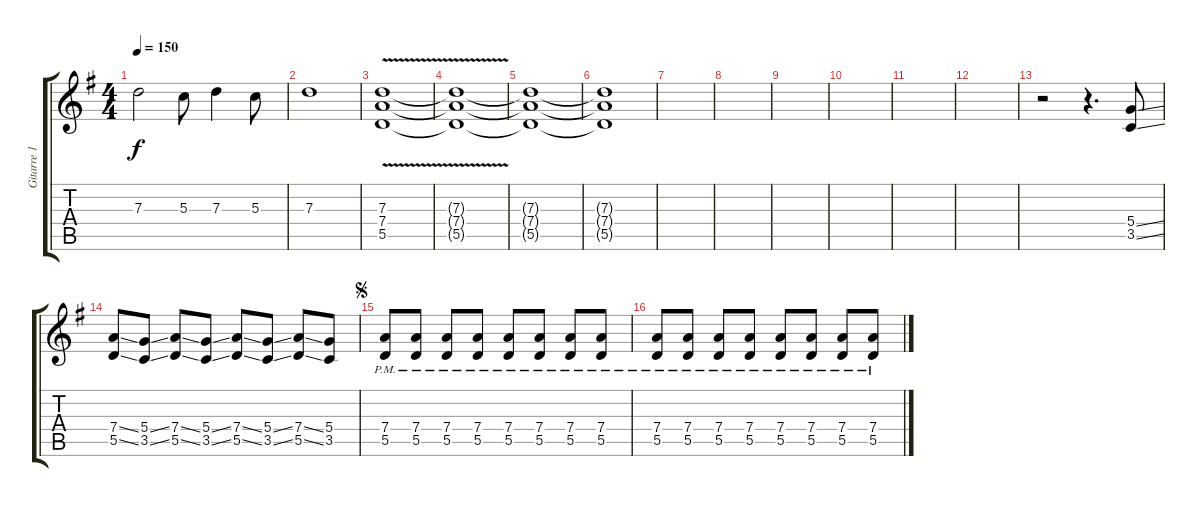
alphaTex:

\track ("Gitarre 1" "Gitarre 1") {instrument overdrivenguitar}
\staff {score tabs}
\tuning (E4 B3 G3 D3 A2 E2) {hide}
\ts (4 4)
\tempo 150
\clef g2
\ks g
7.3.2{dy f} 5.3.8 7.3.4 5.3.8 |
7.3.1 |
(7.3{v} 7.4{v} 5.5{v}).1 |
(7.3{t} 7.4{t} 5.5{t}).1 |
(7.3{t} 7.4{t} 5.5{t}).1 |
(7.3{t} 7.4{t} 5.5{t}).1 |
|
|
|
|
|
|
r.2 r.4{d} (5.4{ss} 3.5{ss}).8 |
(7.4{ss} 5.5{ss}).8 (5.4{ss} 3.5{ss}).8 (7.4{ss} 5.5{ss}).8 (5.4{ss} 3.5{ss}).8 (7.4{ss} 5.5{ss}).8 (5.4{ss} 3.5{ss}).8 (7.4{ss} 5.5{ss}).8 (5.4 3.5).8 |
\jump segno
(7.4{pm} 5.5{pm}).8 (7.4{pm} 5.5{pm}).8 (7.4{pm} 5.5{pm}).8 (7.4{pm} 5.5{pm}).8 (7.4{pm} 5.5{pm}).8 (7.4{pm} 5.5{pm}).8 (7.4{pm} 5.5{pm}).8 (7.4{pm} 5.5{pm}).8 |
(7.4{pm} 5.5{pm}).8 (7.4{pm} 5.5{pm}).8 (7.4{pm} 5.5{pm}).8 (7.4{pm} 5.5{pm}).8 (7.4{pm} 5.5{pm}).8 (7.4{pm} 5.5{pm}).8 (7.4{pm} 5.5{pm}).8 (7.4{pm} 5.5{pm}).8
